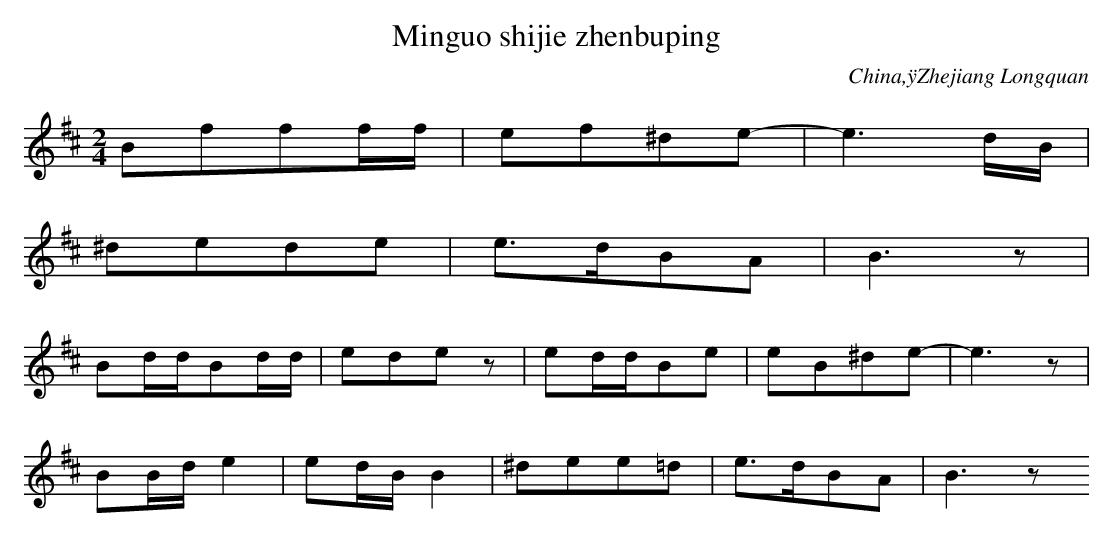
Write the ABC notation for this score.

X:1
T: Minguo shijie zhenbuping
O: China,ÿZhejiang Longquan
M: 2/4
L: 1/16
K: D
B2f2f2ff | e2f2^d2e2- | e6dB |
^d2e2d2e2 | e3dB2A2 | B6z2 |
B2ddB2dd | e2d2e2z2 | e2ddB2e2 | e2B2^d2e2- | e6z2 |
B2Bde4 | e2dBB4 | ^d2e2e2=d2 | e3dB2A2 | B6z2
